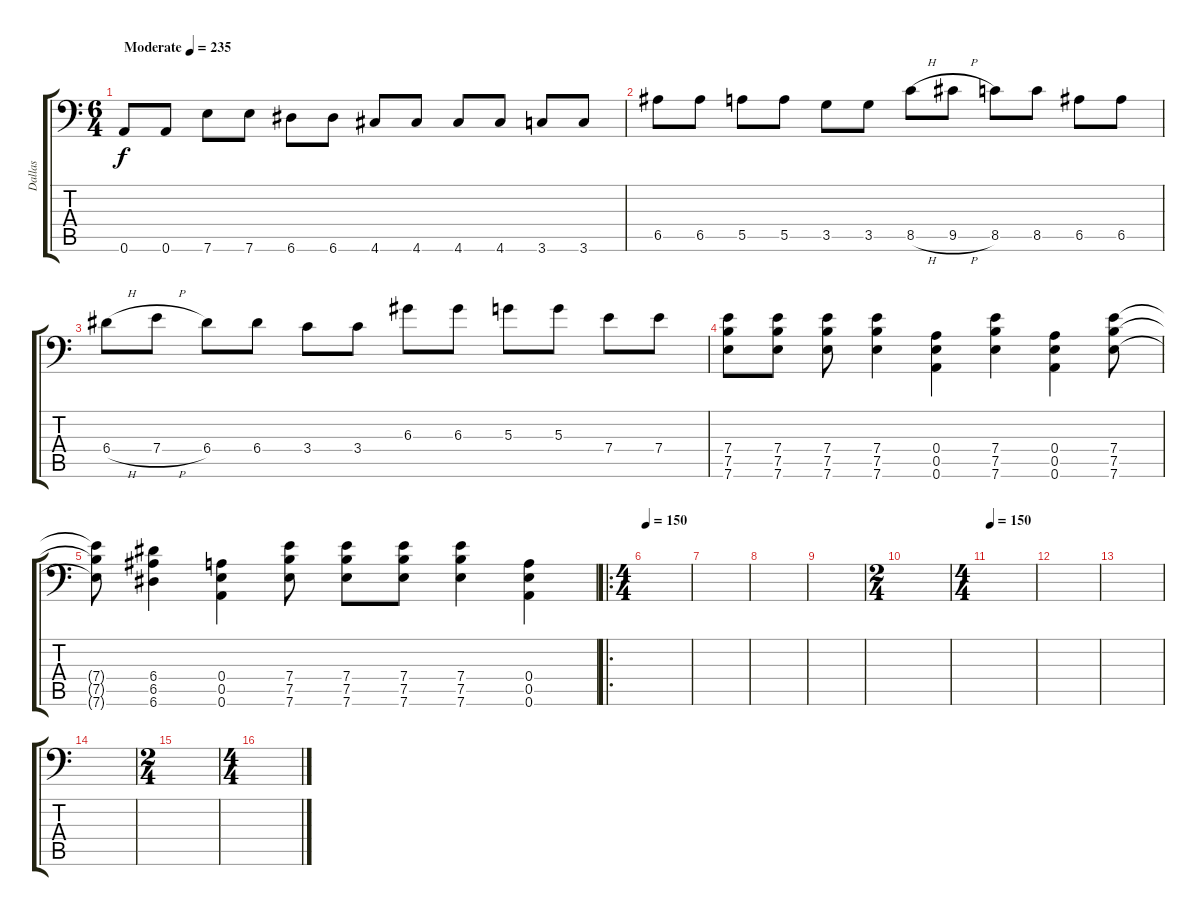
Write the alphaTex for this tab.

\track ("Dallas" "Dallas") {instrument distortionguitar}
\staff {score tabs}
\tuning (B3 Gb3 D3 A2 E2 A1) {hide}
\ts (6 4)
\tempo (235 "Moderate")
\clef f4
\ks c
0.6.8{dy f instrument distortionguitar} 0.6.8 7.6.8 7.6.8 6.6.8 6.6.8 4.6.8 4.6.8 4.6.8 4.6.8 3.6.8 3.6.8 |
6.5.8 6.5.8 5.5.8 5.5.8 3.5.8 3.5.8 8.5{h}.8 9.5{h}.8 8.5.8 8.5.8 6.5.8 6.5.8 |
6.4{h}.8 7.4{h}.8 6.4.8 6.4.8 3.4.8 3.4.8 6.3.8 6.3.8 5.3.8 5.3.8 7.4.8 7.4.8 |
(7.4 7.5 7.6).8 (7.4 7.5 7.6).8 (7.4 7.5 7.6).8 (7.4 7.5 7.6).4 (0.4 0.5 0.6).4 (7.4 7.5 7.6).4 (0.4 0.5 0.6).4 (7.4 7.5 7.6).8 |
(7.4{t} 7.5{t} 7.6{t}).8 (6.4 6.5 6.6).4 (0.4 0.5 0.6).4 (7.4 7.5 7.6).8 (7.4 7.5 7.6).8 (7.4 7.5 7.6).8 (7.4 7.5 7.6).4 (0.4 0.5 0.6).4 |
\ro
\ts (4 4)
\tempo 150
|
|
|
|
\ts (2 4)
|
\ts (4 4)
\tempo 150
|
|
|
|
\ts (2 4)
|
\ts (4 4)
